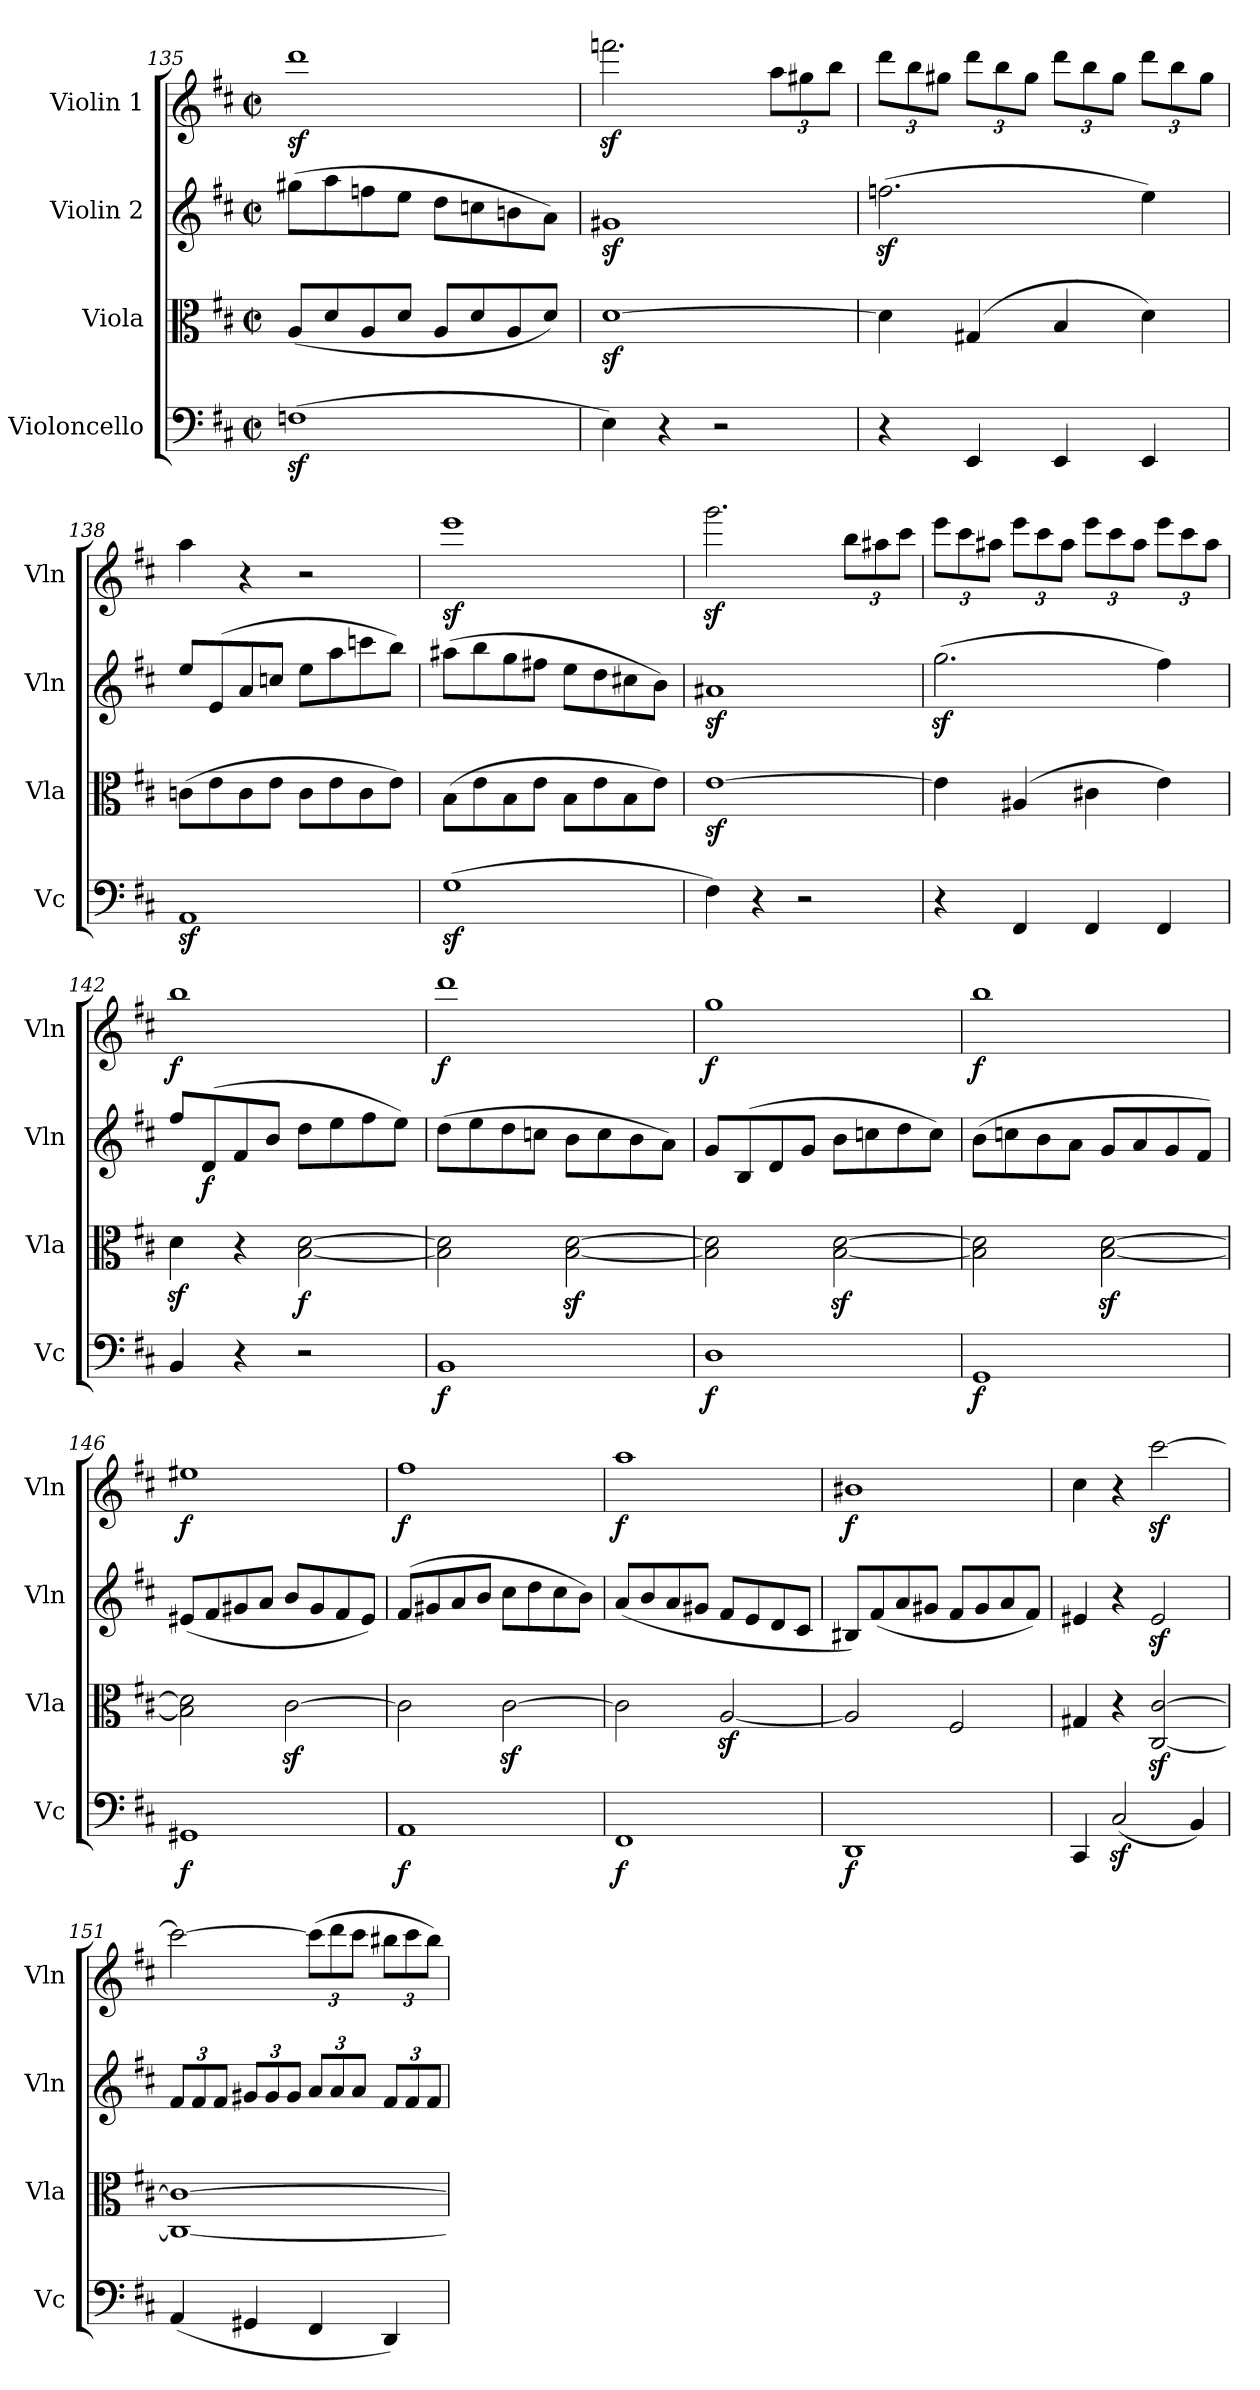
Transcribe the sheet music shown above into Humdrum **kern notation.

**kern	**dynam	**kern	**dynam	**kern	**dynam	**kern	**dynam
*part4	*part4	*part3	*part3	*part2	*part2	*part1	*part1
*staff4	*staff4	*staff3	*staff3	*staff2	*staff2	*staff1	*staff1
*I"Violoncello	*	*I"Viola	*	*I"Violin 2	*	*I"Violin 1	*
*I'Vc	*	*I'Vla	*	*I'Vln	*	*I'Vln	*
*clefF4	*	*clefC3	*	*clefG2	*	*clefG2	*
*k[f#c#]	*	*k[f#c#]	*	*k[f#c#]	*	*k[f#c#]	*
*M2/2	*	*M2/2	*	*M2/2	*	*M2/2	*
*met(c|)	*	*met(c|)	*	*met(c|)	*	*met(c|)	*
=135	=135	=135	=135	=135	=135	=135	=135
(1Fnz<	.	(8A/L	.	(8gg#X\L	.	1dddz<	.
.	.	8d/	.	8aa\	.	.	.
.	.	8A/	.	8ffn\	.	.	.
.	.	8d/J	.	8ee\J	.	.	.
.	.	8A/L	.	8dd\L	.	.	.
.	.	8d/	.	8ccn\	.	.	.
.	.	8A/	.	8bn\	.	.	.
.	.	8d/J)	.	8a\J)	.	.	.
=136	=136	=136	=136	=136	=136	=136	=136
4E\)	.	[1dz<	.	1g#Xz<	.	2.fffnz<\	.
4r	.	.	.	.	.	.	.
2r	.	.	.	.	.	.	.
*	*	*	*	*	*	*Xbrackettup	*
.	.	.	.	.	.	12aa\L	.
.	.	.	.	.	.	12gg#X\	.
.	.	.	.	.	.	12bb\J	.
!!LO:LB:g=z
=137	=137	=137	=137	=137	=137	=137	=137
4r	.	4d\]	.	(2.ffnz<\	.	12ddd\L	.
.	.	.	.	.	.	12bb\	.
.	.	.	.	.	.	12gg#X\J	.
4EE/	.	(4G#X/	.	.	.	12ddd\L	.
.	.	.	.	.	.	12bb\	.
.	.	.	.	.	.	12gg#\J	.
4EE/	.	4B/	.	.	.	12ddd\L	.
.	.	.	.	.	.	12bb\	.
.	.	.	.	.	.	12gg#\J	.
4EE/	.	4d\)	.	4ee\)	.	12ddd\L	.
.	.	.	.	.	.	12bb\	.
.	.	.	.	.	.	12gg#\J	.
!!LO:LB:g=z
=138	=138	=138	=138	=138	=138	=138	=138
1AAz<	.	(8cn\L	.	8ee/L	.	4aa\	.
.	.	8e\	.	(8e/	.	.	.
.	.	8c\	.	8a/	.	4r	.
.	.	8e\J	.	8ccn/J	.	.	.
.	.	8c\L	.	8ee\L	.	2r	.
.	.	8e\	.	8aa\	.	.	.
.	.	8c\	.	8cccn\	.	.	.
.	.	8e\J)	.	8bb\J)	.	.	.
=139	=139	=139	=139	=139	=139	=139	=139
(1Gz<	.	(8B\L	.	(8aa#X\L	.	1eeez<	.
.	.	8e\	.	8bb\	.	.	.
.	.	8B\	.	8gg\	.	.	.
.	.	8e\J	.	8ff#X\J	.	.	.
.	.	8B\L	.	8ee\L	.	.	.
.	.	8e\	.	8dd\	.	.	.
.	.	8B\	.	8cc#X\	.	.	.
.	.	8e\J)	.	8b\J)	.	.	.
=140	=140	=140	=140	=140	=140	=140	=140
4F#\)	.	[1ez<	.	1a#Xz<	.	2.gggz<\	.
4r	.	.	.	.	.	.	.
2r	.	.	.	.	.	.	.
.	.	.	.	.	.	12bb\L	.
.	.	.	.	.	.	12aa#X\	.
.	.	.	.	.	.	12ccc#\J	.
=141	=141	=141	=141	=141	=141	=141	=141
4r	.	4e\]	.	(2.ggz<\	.	12eee\L	.
.	.	.	.	.	.	12ccc#\	.
.	.	.	.	.	.	12aa#X\J	.
4FF#/	.	(4A#X/	.	.	.	12eee\L	.
.	.	.	.	.	.	12ccc#\	.
.	.	.	.	.	.	12aa#\J	.
4FF#/	.	4c#X\	.	.	.	12eee\L	.
.	.	.	.	.	.	12ccc#\	.
.	.	.	.	.	.	12aa#\J	.
4FF#/	.	4e\)	.	4ff#\)	.	12eee\L	.
.	.	.	.	.	.	12ccc#\	.
.	.	.	.	.	.	12aa#\J	.
=142	=142	=142	=142	=142	=142	=142	=142
!	!	!	!	!	!	!	!LO:DY:b
4BB/	.	4dz<\	.	8ff#/L	.	1bb	f
!	!	!	!	!	!LO:DY:b	!	!
.	.	.	.	(8d/	f	.	.
4r	.	4r	.	8f#/	.	.	.
.	.	.	.	8b/J	.	.	.
!	!	!	!LO:DY:b	!	!	!	!
2r	.	[2B\ [2d\	f	8dd\L	.	.	.
.	.	.	.	8ee\	.	.	.
.	.	.	.	8ff#\	.	.	.
.	.	.	.	8ee\J)	.	.	.
!!LO:LB:g=z
=143	=143	=143	=143	=143	=143	=143	=143
!	!LO:DY:b	!	!	!	!	!	!LO:DY:b
1BB	f	2B\] 2d\]	.	(8dd\L	.	1ddd	f
.	.	.	.	8ee\	.	.	.
.	.	.	.	8dd\	.	.	.
.	.	.	.	8ccn\J	.	.	.
.	.	[2B\z< [2d\z<	.	8b\L	.	.	.
.	.	.	.	8cc\	.	.	.
.	.	.	.	8b\	.	.	.
.	.	.	.	8a\J)	.	.	.
=144	=144	=144	=144	=144	=144	=144	=144
!	!LO:DY:b	!	!	!	!	!	!LO:DY:b
1D	f	2B\] 2d\]	.	8g/L	.	1gg	f
.	.	.	.	(8B/	.	.	.
.	.	.	.	8d/	.	.	.
.	.	.	.	8g/J	.	.	.
.	.	[2B\z< [2d\z<	.	8b\L	.	.	.
.	.	.	.	8ccn\	.	.	.
.	.	.	.	8dd\	.	.	.
.	.	.	.	8cc\J)	.	.	.
!!LO:PB:g=z
=145	=145	=145	=145	=145	=145	=145	=145
!	!LO:DY:b	!	!	!	!	!	!LO:DY:b
1GG	f	2B\] 2d\]	.	(8b\L	.	1bb	f
.	.	.	.	8ccn\	.	.	.
.	.	.	.	8b\	.	.	.
.	.	.	.	8a\J	.	.	.
.	.	[2B\z< [2d\z<	.	8g/L	.	.	.
.	.	.	.	8a/	.	.	.
.	.	.	.	8g/	.	.	.
.	.	.	.	8f#/J)	.	.	.
=146	=146	=146	=146	=146	=146	=146	=146
!	!LO:DY:b	!	!	!	!	!	!LO:DY:b
1GG#X	f	2B\] 2d\]	.	(8e#X/L	.	1ee#X	f
.	.	.	.	8f#/	.	.	.
.	.	.	.	8g#X/	.	.	.
.	.	.	.	8a/J	.	.	.
.	.	[2c#z<\	.	8b/L	.	.	.
.	.	.	.	8g#/	.	.	.
.	.	.	.	8f#/	.	.	.
.	.	.	.	8e#/J)	.	.	.
=147	=147	=147	=147	=147	=147	=147	=147
!	!LO:DY:b	!	!	!	!	!	!LO:DY:b
1AA	f	2c#\]	.	(8f#/L	.	1ff#	f
.	.	.	.	8g#X/	.	.	.
.	.	.	.	8a/	.	.	.
.	.	.	.	8b/J	.	.	.
.	.	[2c#z<\	.	8cc#\L	.	.	.
.	.	.	.	8dd\	.	.	.
.	.	.	.	8cc#\	.	.	.
.	.	.	.	8b\J)	.	.	.
=148	=148	=148	=148	=148	=148	=148	=148
!	!LO:DY:b	!	!	!	!	!	!LO:DY:b
1FF#	f	2c#\]	.	(8a/L	.	1aa	f
.	.	.	.	8b/	.	.	.
.	.	.	.	8a/	.	.	.
.	.	.	.	8g#X/J	.	.	.
.	.	[2Az</	.	8f#/L	.	.	.
.	.	.	.	8e/	.	.	.
.	.	.	.	8d/	.	.	.
.	.	.	.	8c#/J	.	.	.
=149	=149	=149	=149	=149	=149	=149	=149
!	!LO:DY:b	!	!	!	!	!	!LO:DY:b
1DD	f	2A/]	.	8B#X/L)	.	1b#X	f
.	.	.	.	(8f#/	.	.	.
.	.	.	.	8a/	.	.	.
.	.	.	.	8g#X/J	.	.	.
.	.	2F#/	.	8f#/L	.	.	.
.	.	.	.	8g#/	.	.	.
.	.	.	.	8a/	.	.	.
.	.	.	.	8f#/J)	.	.	.
=150	=150	=150	=150	=150	=150	=150	=150
4CC#/	.	4G#X/	.	4e#X/	.	4cc#\	.
(2C#z</	.	4r	.	4r	.	4r	.
.	.	[2C#/z< [2c#/z<	.	2e#z</	.	[2ccc#z<\	.
4BB/)	.	.	.	.	.	.	.
!!LO:LB:g=z
=151	=151	=151	=151	=151	=151	=151	=151
*	*	*	*	*Xbrackettup	*	*	*
(4AA/	.	1C#_ 1c#_	.	12f#/L	.	2ccc#\_	.
.	.	.	.	12f#/	.	.	.
.	.	.	.	12f#/J	.	.	.
4GG#X/	.	.	.	12g#X/L	.	.	.
.	.	.	.	12g#/	.	.	.
.	.	.	.	12g#/J	.	.	.
4FF#/	.	.	.	12a/L	.	(12ccc#\L]	.
.	.	.	.	12a/	.	12ddd\	.
.	.	.	.	12a/J	.	12ccc#\J	.
4DD/)	.	.	.	12f#/L	.	12bb#X\L	.
.	.	.	.	12f#/	.	12ccc#\	.
.	.	.	.	12f#/J	.	12bb#\J)	.
=	=	=	=	=	=	=	=
*-	*-	*-	*-	*-	*-	*-	*-
